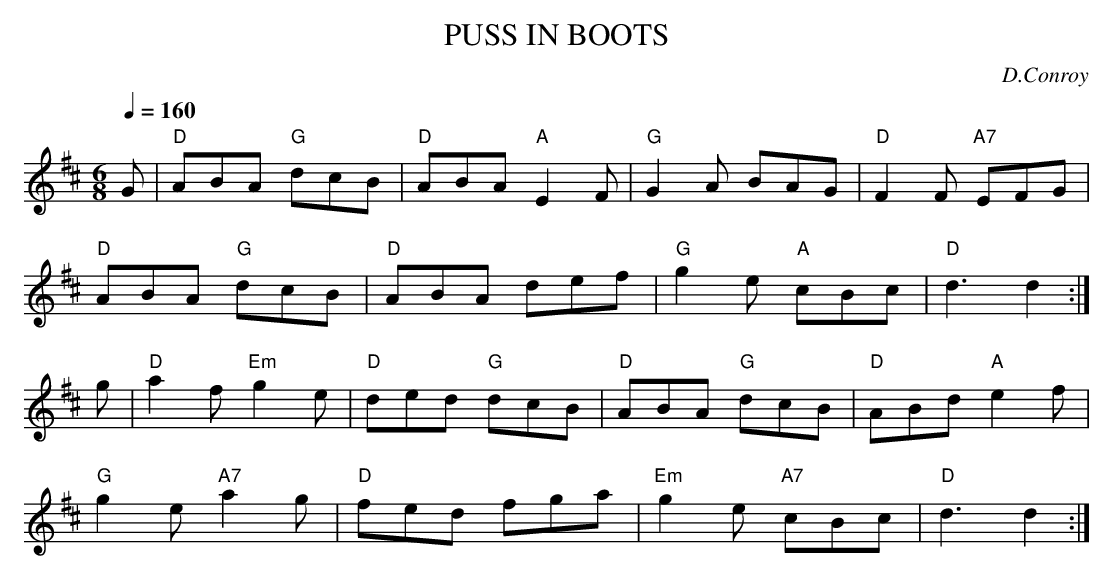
X:1
T:PUSS IN BOOTS
C:D.Conroy
Q:1/4=160
M:6/8
L:1/8
K:D
G|"D"ABA "G"dcB|"D"ABA "A"E2F|"G"G2A BAG|"D"F2F "A7"EFG|
"D"ABA "G"dcB|"D"ABA def|"G"g2e "A"cBc|"D"d3 d2 :|
g|"D"a2f "Em"g2e|"D"ded "G"dcB|"D"ABA "G"dcB|"D"ABd "A"e2f|
"G"g2e "A7"a2g|"D"fed fga|"Em"g2e "A7"cBc|"D"d3 d2 :|
